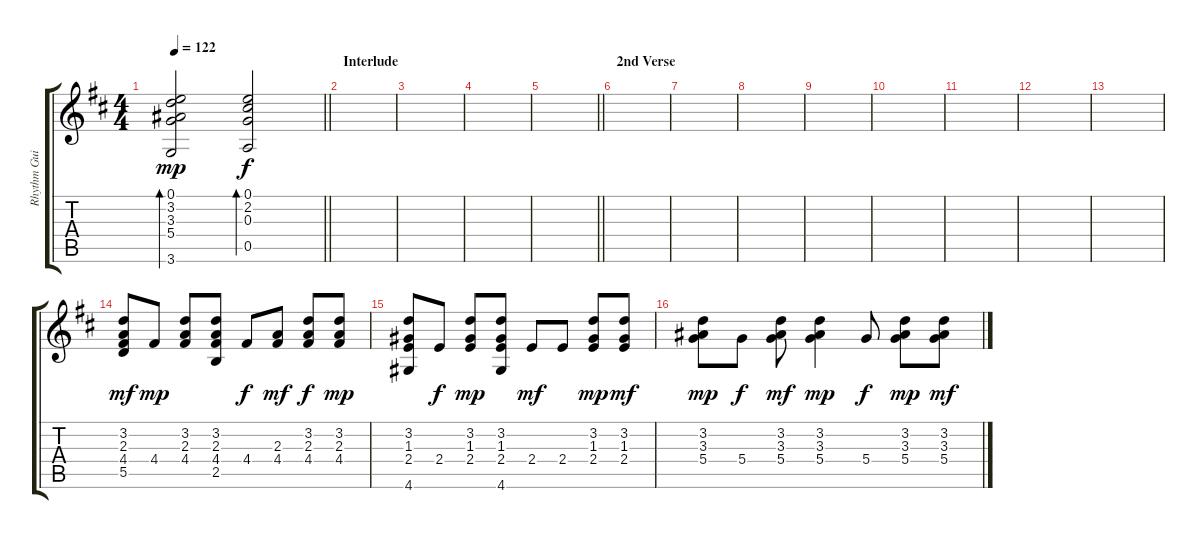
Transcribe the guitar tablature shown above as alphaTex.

\track ("Rhythm Guitar" "Rhythm Gui") {instrument acousticguitarnylon}
\staff {score tabs}
\tuning (E4 B3 G3 D3 A2 E2) {hide}
\ts (4 4)
\tempo 122
\clef g2
\barLineRight lightlight
\ks d
(0.1 3.2 3.3 5.4 3.6).2{bd 120 dy mp} (0.1 2.2 0.3 0.5).2{bd 120 dy f} |
\section ("" "Interlude")
|
|
|
\barLineRight lightlight
|
\section ("" "2nd Verse")
|
|
|
|
|
|
|
|
(3.2 2.3 4.4 5.5).8{dy mf} 4.4.8{dy mp} (3.2 2.3 4.4).8 (3.2 2.3 4.4 2.5).8 4.4.8{dy f} (2.3 4.4).8{dy mf} (3.2 2.3 4.4).8{dy f} (3.2 2.3 4.4).8{dy mp} |
(3.2 1.3 2.4 4.6).8 2.4.8{dy f} (3.2 1.3 2.4).8{dy mp} (3.2 1.3 2.4 4.6).8 2.4.8{dy mf} 2.4.8 (3.2 1.3 2.4).8{dy mp} (3.2 1.3 2.4).8{dy mf} |
(3.2 3.3 5.4).8{dy mp} 5.4.8{dy f} (3.2 3.3 5.4).8{dy mf} (3.2 3.3 5.4).4{dy mp} 5.4.8{dy f} (3.2 3.3 5.4).8{dy mp} (3.2 3.3 5.4).8{dy mf}
